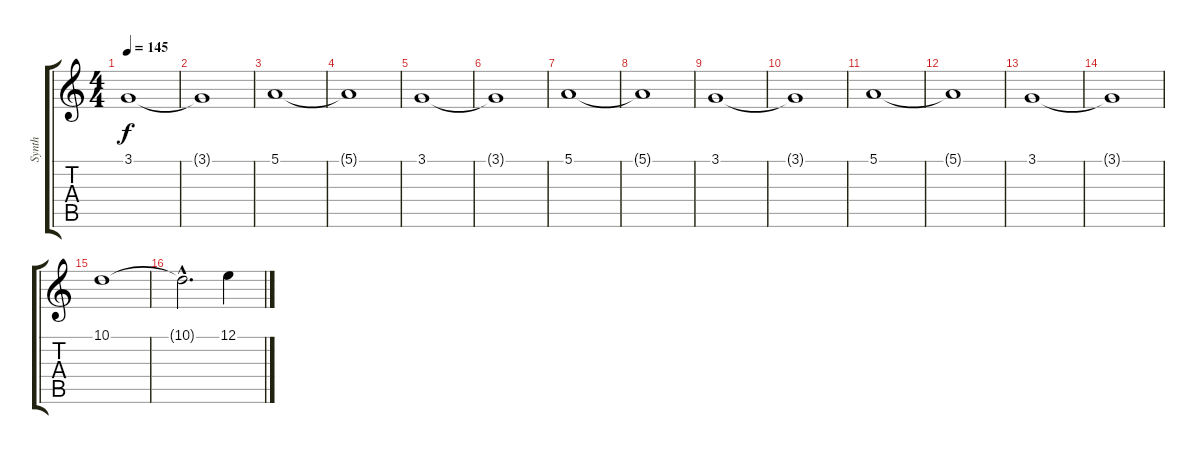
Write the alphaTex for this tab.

\track ("Synth" "Synth") {instrument stringensemble1}
\staff {score tabs}
\tuning (E4 B3 G3 D3 A2 E2) {hide}
\ts (4 4)
\tempo 145
\clef g2
\ks c
3.1.1{dy f} |
3.1{t}.1 |
5.1.1 |
5.1{t}.1 |
3.1.1 |
3.1{t}.1 |
5.1.1 |
5.1{t}.1 |
3.1.1 |
3.1{t}.1 |
5.1.1 |
5.1{t}.1 |
3.1.1 |
3.1{t}.1 |
10.1.1 |
10.1{hac t}.2{d} 12.1.4
